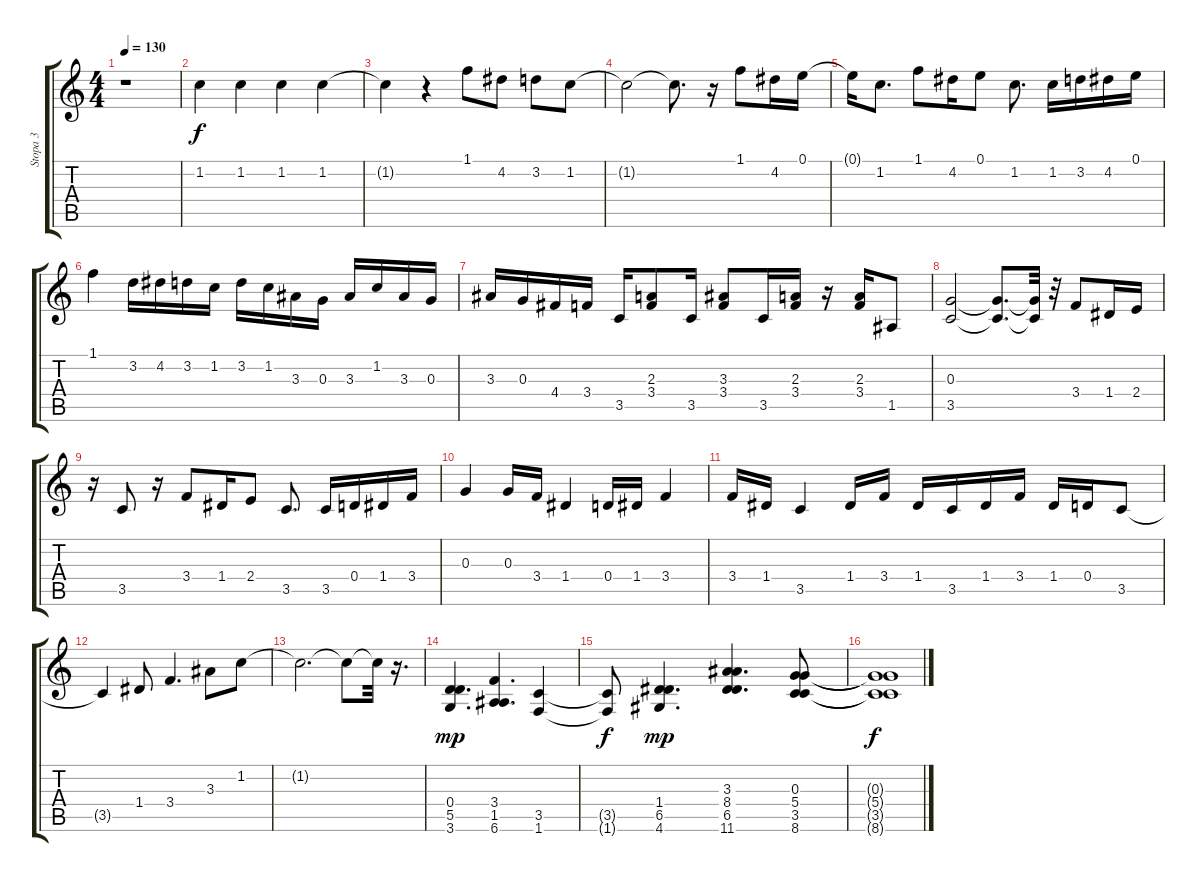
\track ("Stopa 3" "Stopa 3") {instrument electricguitarclean}
\staff {score tabs}
\tuning (E4 B3 G3 D3 A2 E2) {hide}
\ts (4 4)
\tempo 130
\clef g2
\ks c
r.1{dy mf} |
1.2.4{dy f} 1.2.4 1.2.4 1.2.4 |
1.2{t}.4 r.4 1.1.8 4.2.8 3.2.8 1.2.8 |
1.2{t}.2 1.2{t}.8{d} r.16 1.1.8 4.2.16 0.1.16 |
0.1{t}.16 1.2.8{d} 1.1.8 4.2.16 0.1.8 1.2.8{d} 1.2.16 3.2.16 4.2.16 0.1.16 |
1.1.4 3.2.16 4.2.16 3.2.16 1.2.16 3.2.16 1.2.16 3.3.16 0.3.16 3.3.16 1.2.16 3.3.16 0.3.16 |
3.3.16 0.3.16 4.4.16 3.4.16 3.5.16 (2.3 3.4).8 3.5.16 (3.3 3.4).8 3.5.16 (2.3 3.4).16 r.16 (2.3 3.4).16 1.5.8 |
(0.3 3.5).2 (0.3{t} 3.5{t}).8{d} (0.3{t} 3.5{t}).32 r.32 3.4.8 1.4.16 2.4.16 |
r.16 3.5.8 r.16 3.4.8 1.4.16 2.4.8 3.5.8{d} 3.5.16 0.4.16 1.4.16 3.4.16 |
0.3.4 0.3.16 3.4.16 1.4.4 0.4.16 1.4.16 3.4.4 |
3.4.16 1.4.16 3.5.4 1.4.16 3.4.16 1.4.16 3.5.16 1.4.16 3.4.16 1.4.16 0.4.16 3.5.8 |
3.5{t}.4 1.4.8 3.4.4{d} 3.3.8 1.2.8 |
1.2{t}.2{d} 1.2{t}.8 1.2{t}.32 r.16{d} |
(0.4 5.5 3.6).4{d dy mp} (3.4 1.5 6.6).4{d} (3.5 1.6).4 |
(3.5{t} 1.6{t}).8{dy f} (1.4 6.5 4.6).4{d dy mp} (3.3 8.4 6.5 11.6).4{d} (0.3 5.4 3.5 8.6).8 |
(0.3{t} 5.4{t} 3.5{t} 8.6{t}).1{dy f}
